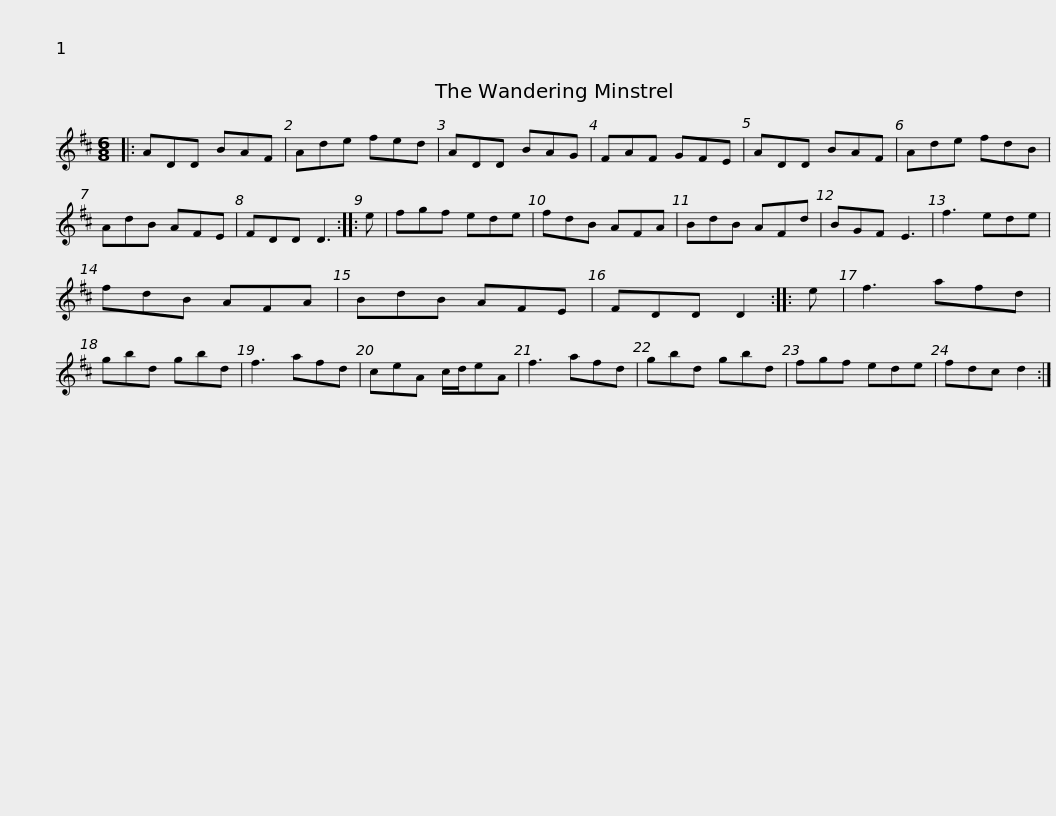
X:1
L:1/8
M:6/8
I:linebreak $
K:D
V:1 treble
V:1
|: ADD BAF | Ade fed | ADD BAG | FAF GFE | ADD BAF | %5
 Ade fdB | AdB AFE |$ FDD D3 :: e | fgf ede | %10
 fdB AFA | BdB AFd | BGF E3 | f3 ede | fdB AFA |$ %15
 BdB AFE | FDD D2 :: e | f3 afd | gbd gbd | %20
 f3 afd | ceA c/d/eA | f3 afd |$ gbd gbd | fgf ede | %25
 fdc d2 :| %26
